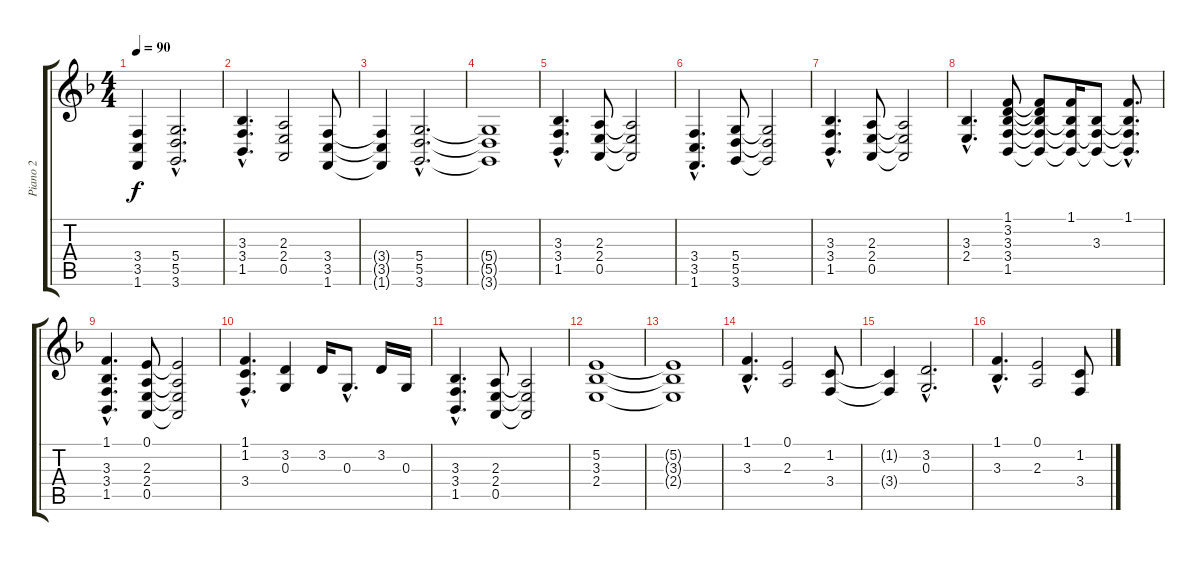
\track ("Piano 2" "Piano 2") {instrument electricgrandpiano}
\staff {score tabs}
\tuning (E4 B3 G3 D3 A2 E2) {hide}
\ts (4 4)
\tempo 90
\clef g2
\ks f
(3.4{t} 3.5{t} 1.6{t}).4{dy f} (5.4{hac} 5.5{hac} 3.6{hac}).2{d} |
(3.3{hac} 3.4{hac} 1.5{hac}).4{d} (2.3 2.4 0.5).2 (3.4 3.5 1.6).8 |
(3.4{t} 3.5{t} 1.6{t}).4 (5.4{hac} 5.5{hac} 3.6{hac}).2{d} |
(5.4{t} 5.5{t} 3.6{t}).1 |
(3.3{hac} 3.4{hac} 1.5{hac}).4{d} (2.3 2.4 0.5).8 (2.3{t} 2.4{t} 0.5{t}).2 |
(3.4{hac} 3.5{hac} 1.6{hac}).4{d} (5.4 5.5 3.6).8 (5.4{t} 5.5{t} 3.6{t}).2 |
(3.3{hac} 3.4{hac} 1.5{hac}).4{d} (2.3 2.4 0.5).8 (2.3{t} 2.4{t} 0.5{t}).2 |
(3.3{hac} 2.4{hac}).4{d} (1.1 3.2 3.3 3.4 1.5).8 (1.1{t} 3.2{t} 3.3{t} 3.4{t} 1.5{t}).8 (1.1 3.3{t} 3.4{t} 1.5{t}).16 (3.3 3.4{t} 1.5{t}).8 (1.1{hac} 3.3{hac t} 3.4{hac t} 1.5{hac t}).8{d} |
(1.1{hac} 3.3{hac} 3.4{hac} 1.5{hac}).4{d} (0.1 2.3 2.4 0.5).8 (0.1{t} 2.3{t} 2.4{t} 0.5{t}).2 |
(1.1{hac} 1.2{hac} 3.4{hac}).4{d} (3.2 0.3).4 3.2.16 0.3{hac}.8{d} 3.2.16 0.3.16 |
(3.3{hac} 3.4{hac} 1.5{hac}).4{d} (2.3 2.4 0.5).8 (2.3{t} 2.4{t} 0.5{t}).2 |
(5.2 3.3 2.4).1 |
(5.2{t} 3.3{t} 2.4{t}).1 |
(1.1{hac} 3.3{hac}).4{d} (0.1 2.3).2 (1.2 3.4).8 |
(1.2{t} 3.4{t}).4 (3.2{hac} 0.3{hac}).2{d} |
(1.1{hac} 3.3{hac}).4{d} (0.1 2.3).2 (1.2 3.4).8
